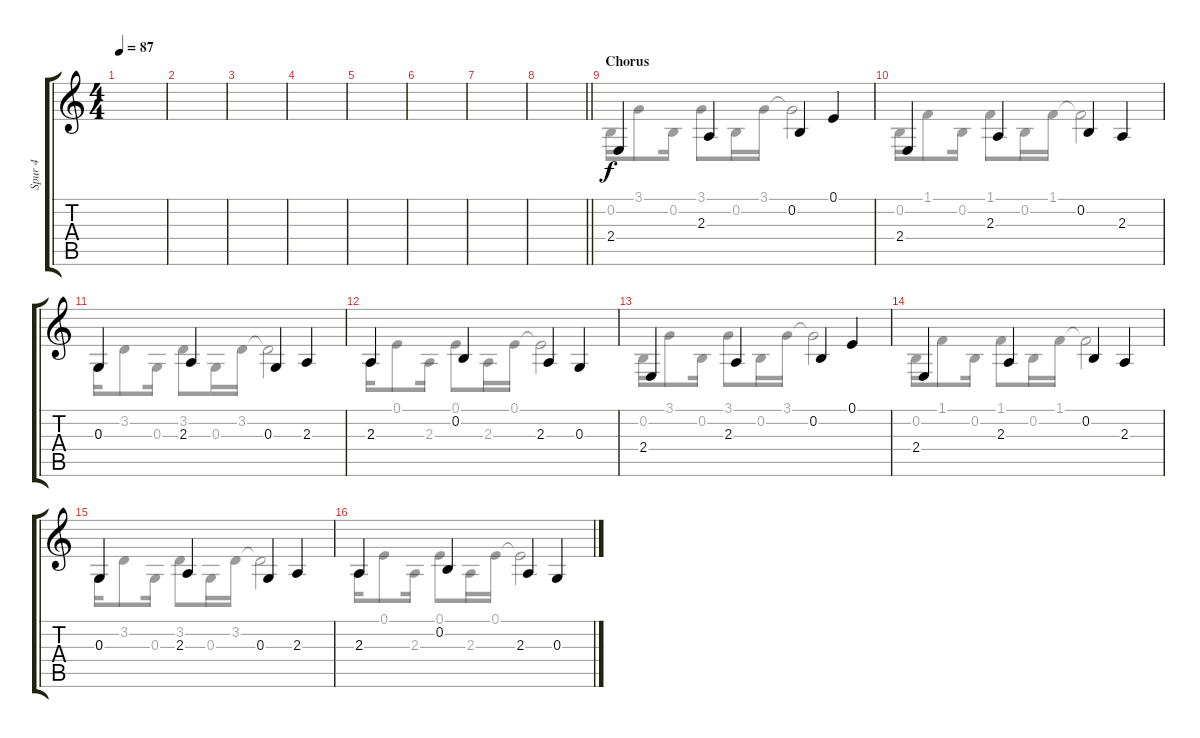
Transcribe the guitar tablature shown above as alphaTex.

\track ("Spur 4" "Spur 4") {instrument electricgrandpiano}
\staff {score tabs}
\tuning (E4 B3 G3 D3 A2 E2) {hide}
\voice
\ts (4 4)
\tempo 87
\clef g2
\ks c
|
|
|
|
|
|
|
\barLineRight lightlight
|
\section ("" "Chorus")
2.4.4 2.3.4 0.2.4 0.1.4 |
2.4.4 2.3.4 0.2.4 2.3.4 |
0.3.4 2.3.4 0.3.4 2.3.4 |
2.3.4 0.2.4 2.3.4 0.3.4 |
2.4.4 2.3.4 0.2.4 0.1.4 |
2.4.4 2.3.4 0.2.4 2.3.4 |
0.3.4 2.3.4 0.3.4 2.3.4 |
2.3.4 0.2.4 2.3.4 0.3.4
\voice
\clef g2
\ottava regular
\simile none
\ks c
|
|
|
|
|
|
|
\barLineRight lightlight
|
0.2.16 3.1.8 0.2.16 3.1.8 0.2.16 3.1.16 3.1{t}.2 |
0.2.16 1.1.8 0.2.16 1.1.8 0.2.16 1.1.16 1.1{t}.2 |
0.3.16 3.2.8 0.3.16 3.2.8 0.3.16 3.2.16 3.2{t}.2 |
2.3.16 0.1.8 2.3.16 0.1.8 2.3.16 0.1.16 0.1{t}.2 |
0.2.16 3.1.8 0.2.16 3.1.8 0.2.16 3.1.16 3.1{t}.2 |
0.2.16 1.1.8 0.2.16 1.1.8 0.2.16 1.1.16 1.1{t}.2 |
0.3.16 3.2.8 0.3.16 3.2.8 0.3.16 3.2.16 3.2{t}.2 |
2.3.16 0.1.8 2.3.16 0.1.8 2.3.16 0.1.16 0.1{t}.2
